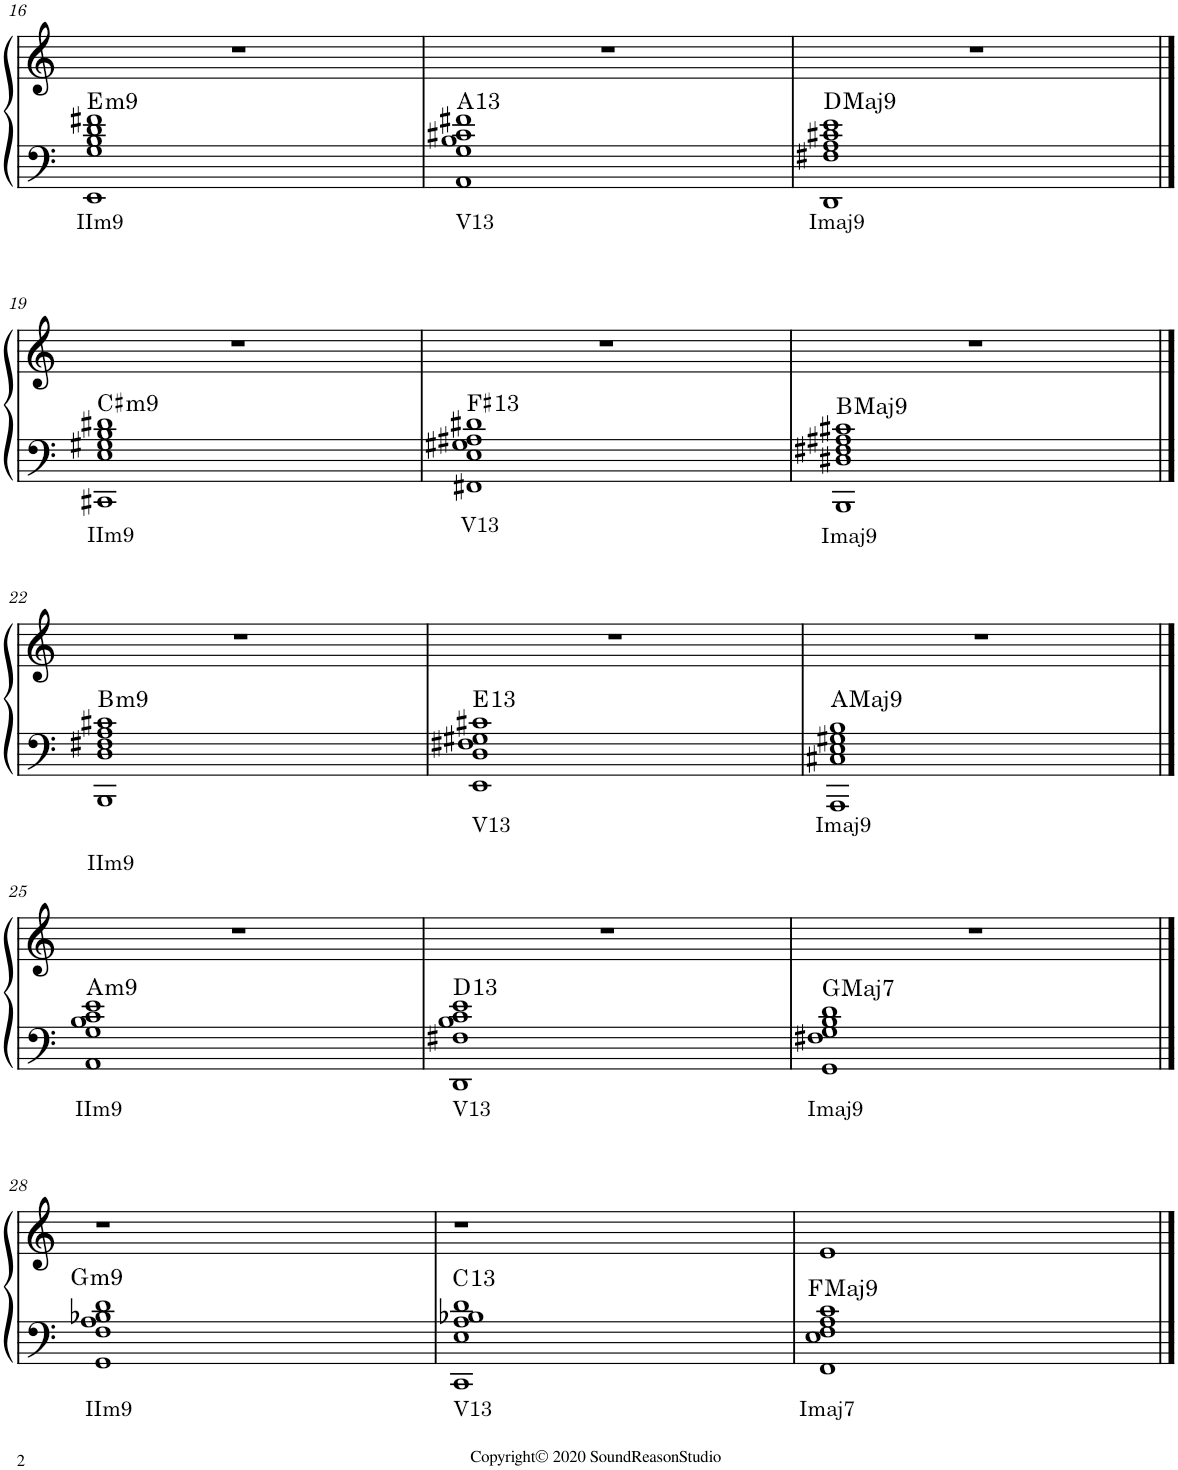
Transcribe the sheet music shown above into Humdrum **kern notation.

**kern	**text	**kern	**harte
*part1	*part1	*part1	*part1
*staff2	*staff2	*staff1	*
*I"Piano	*	*	*
*I'Pno.	*	*	*
!!LO:PB:g=z
*clefF4	*	*clefG2	*
*k[]	*	*k[]	*
*M4/4	*	*M4/4	*
=16	=16	=16	=16
!	!LO:LY:b	!	!LO:H:kt=m9
1EE 1G 1B 1d 1f#X	IIm9	1r	E:min9
=17	=17	=17	=17
!	!LO:LY:b	!	!LO:H:kt=13
1AA 1G 1B 1c#X 1f#X	V13	1r	A:9(11,13)
=18	=18	=18	=18
!	!LO:LY:b	!	!LO:H:kt=Maj9
1DD 1F#X 1A 1c#X 1e	Imaj9	1r	D:maj9
!!LO:LB:g=z
==19	==19	==19	==19
!	!LO:LY:b	!	!LO:H:kt=m9
1CC#X 1E 1G#X 1B 1d#X	IIm9	1r	C#:min9
=20	=20	=20	=20
!	!LO:LY:b	!	!LO:H:kt=13
1FF#X 1E 1G#X 1A#X 1d#X	V13	1r	F#:9(11,13)
=21	=21	=21	=21
!	!LO:LY:b	!	!LO:H:kt=Maj9
1BBB 1D#X 1F#X 1A#X 1c#X	Imaj9	1r	B:maj9
!!LO:LB:g=z
==22	==22	==22	==22
!	!LO:LY:b	!	!LO:H:kt=m9
1BBB 1D 1F#X 1A 1c#X	IIm9	1r	B:min9
=23	=23	=23	=23
!	!LO:LY:b	!	!LO:H:kt=13
1EE 1D 1F#X 1G#X 1c#X	V13	1r	E:9(11,13)
=24	=24	=24	=24
!	!LO:LY:b	!	!LO:H:kt=Maj9
1AAA 1C#X 1E 1G#X 1B	Imaj9	1r	A:maj9
!!LO:LB:g=z
==25	==25	==25	==25
!	!LO:LY:b	!	!LO:H:kt=m9
1AA 1G 1B 1c 1e	IIm9	1r	A:min9
=26	=26	=26	=26
!	!LO:LY:b	!	!LO:H:kt=13
1DD 1F#X 1B 1c 1e	V13	1r	D:9(11,13)
=27	=27	=27	=27
!	!LO:LY:b	!	!LO:H:kt=Maj7
1GG 1F#X 1G 1B 1d	Imaj9	1r	G:maj7
!!LO:LB:g=z
==28	==28	==28	==28
!	!LO:LY:b	!	!LO:H:kt=m9
1GG 1F 1A 1B-X 1d	IIm9	1r	G:min9
=29	=29	=29	=29
!	!LO:LY:b	!	!LO:H:kt=13
1CC 1E 1A 1B-X 1d	V13	1r	C:9(11,13)
=30	=30	=30	=30
!	!LO:LY:b	!	!LO:H:kt=Maj9
1FF 1E 1F 1A 1c	Imaj7	1e	F:maj9
==	==	==	==
*-	*-	*-	*-
